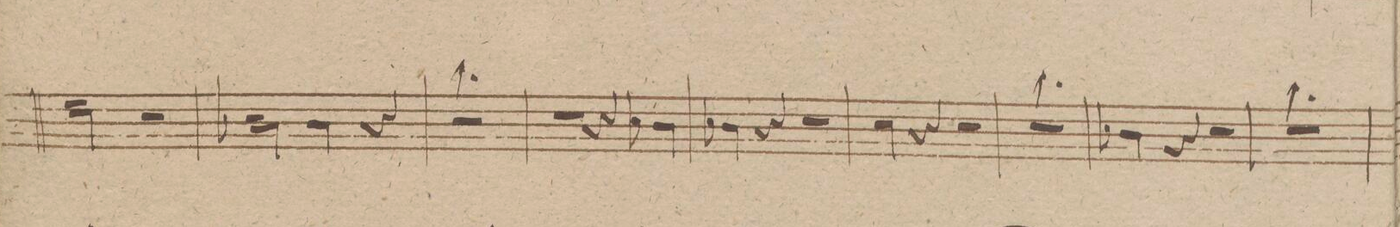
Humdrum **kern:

**kern	**dynam
*I"Clarino 1mo in E.	*
*clefG2	*
*k[f#c#g#d#]	*
*met(c)	*
*M4/4	*
2ff#\	.
2r	.
=241	=241
2ddX\	.
4dd\	.
4r	.
=242	=242
1r	.
=243	=243
2r	.
4r	.
4ddX\	.
=244	=244
4ddX\	.
4r	.
2r	.
=245	=245
4ee\	.
4r	.
2r	.
=246	=246
1r	.
=247	=247
4ddX\	.
4r	.
2r	.
=248	=248
1r	.
=249	=249
*-	*-
